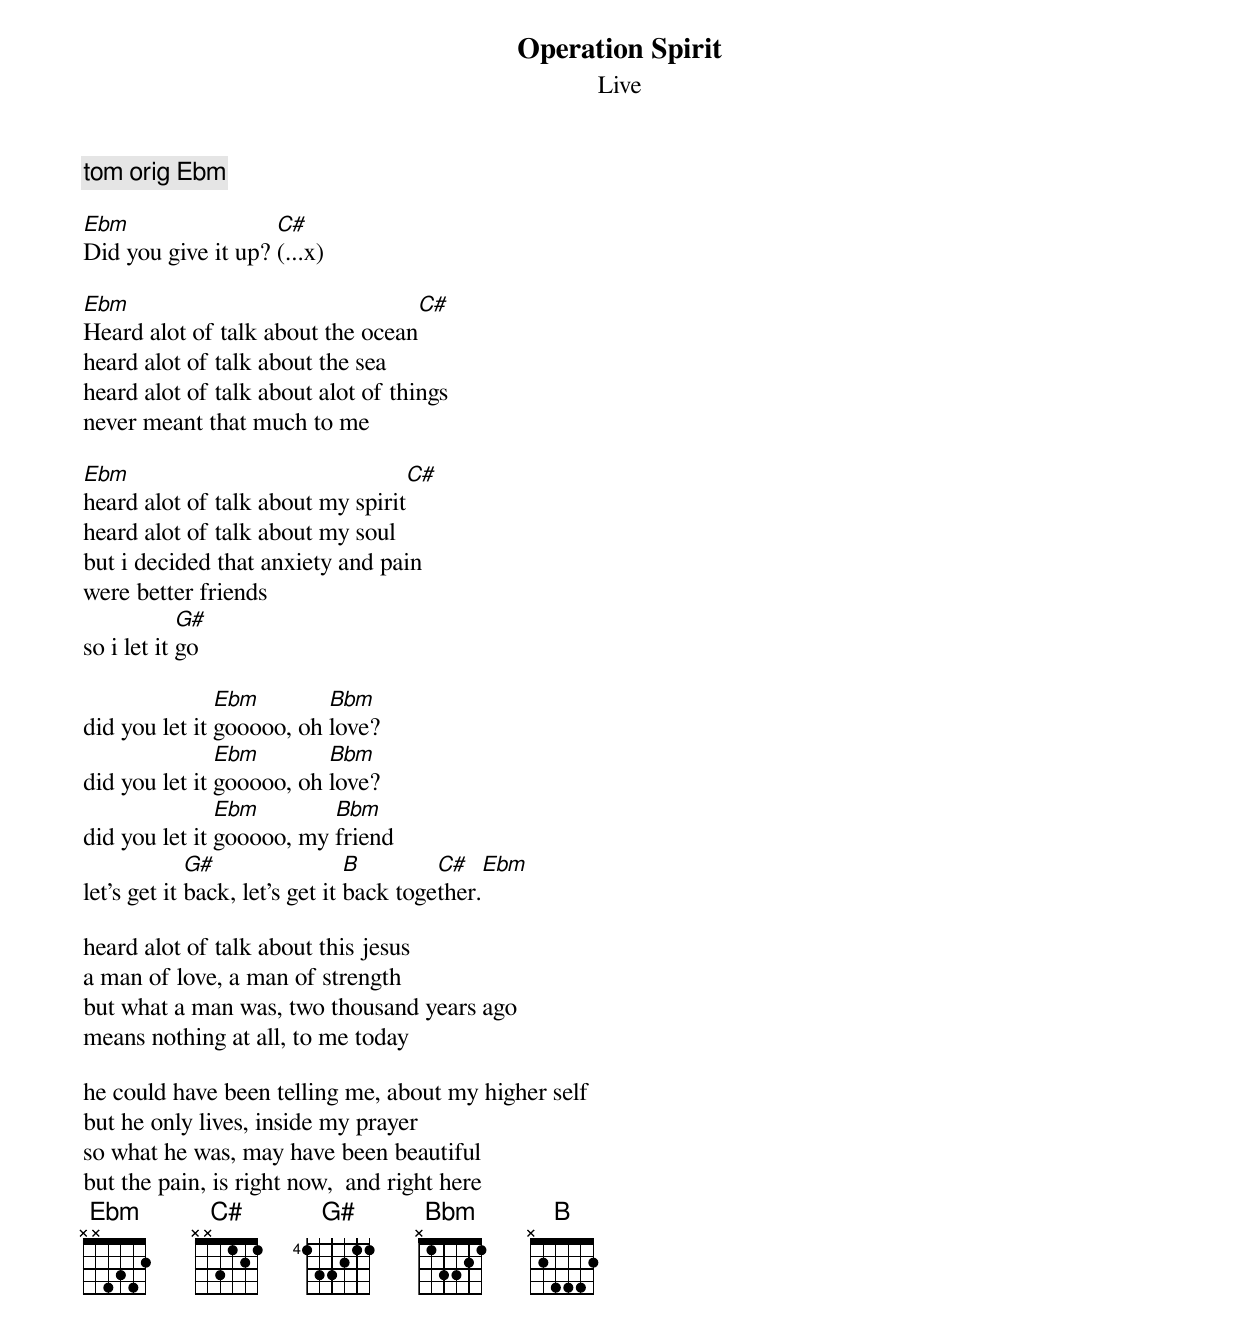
Operation Spirit
Live

tom orig Ebm

Ebm                 C#
Did you give it up? (...x)

Ebm                               C#
Heard alot of talk about the ocean
heard alot of talk about the sea
heard alot of talk about alot of things
never meant that much to me

Ebm                               C#
heard alot of talk about my spirit
heard alot of talk about my soul
but i decided that anxiety and pain
were better friends
            G#
so i let it go

               Ebm        Bbm
did you let it gooooo, oh love?
               Ebm        Bbm
did you let it gooooo, oh love?
               Ebm        Bbm
did you let it gooooo, my friend
             G#                 B        C#       Ebm
let's get it back, let's get it back together.

heard alot of talk about this jesus
a man of love, a man of strength
but what a man was, two thousand years ago
means nothing at all, to me today

he could have been telling me, about my higher self
but he only lives, inside my prayer
so what he was, may have been beautiful
but the pain, is right now,  and right here
